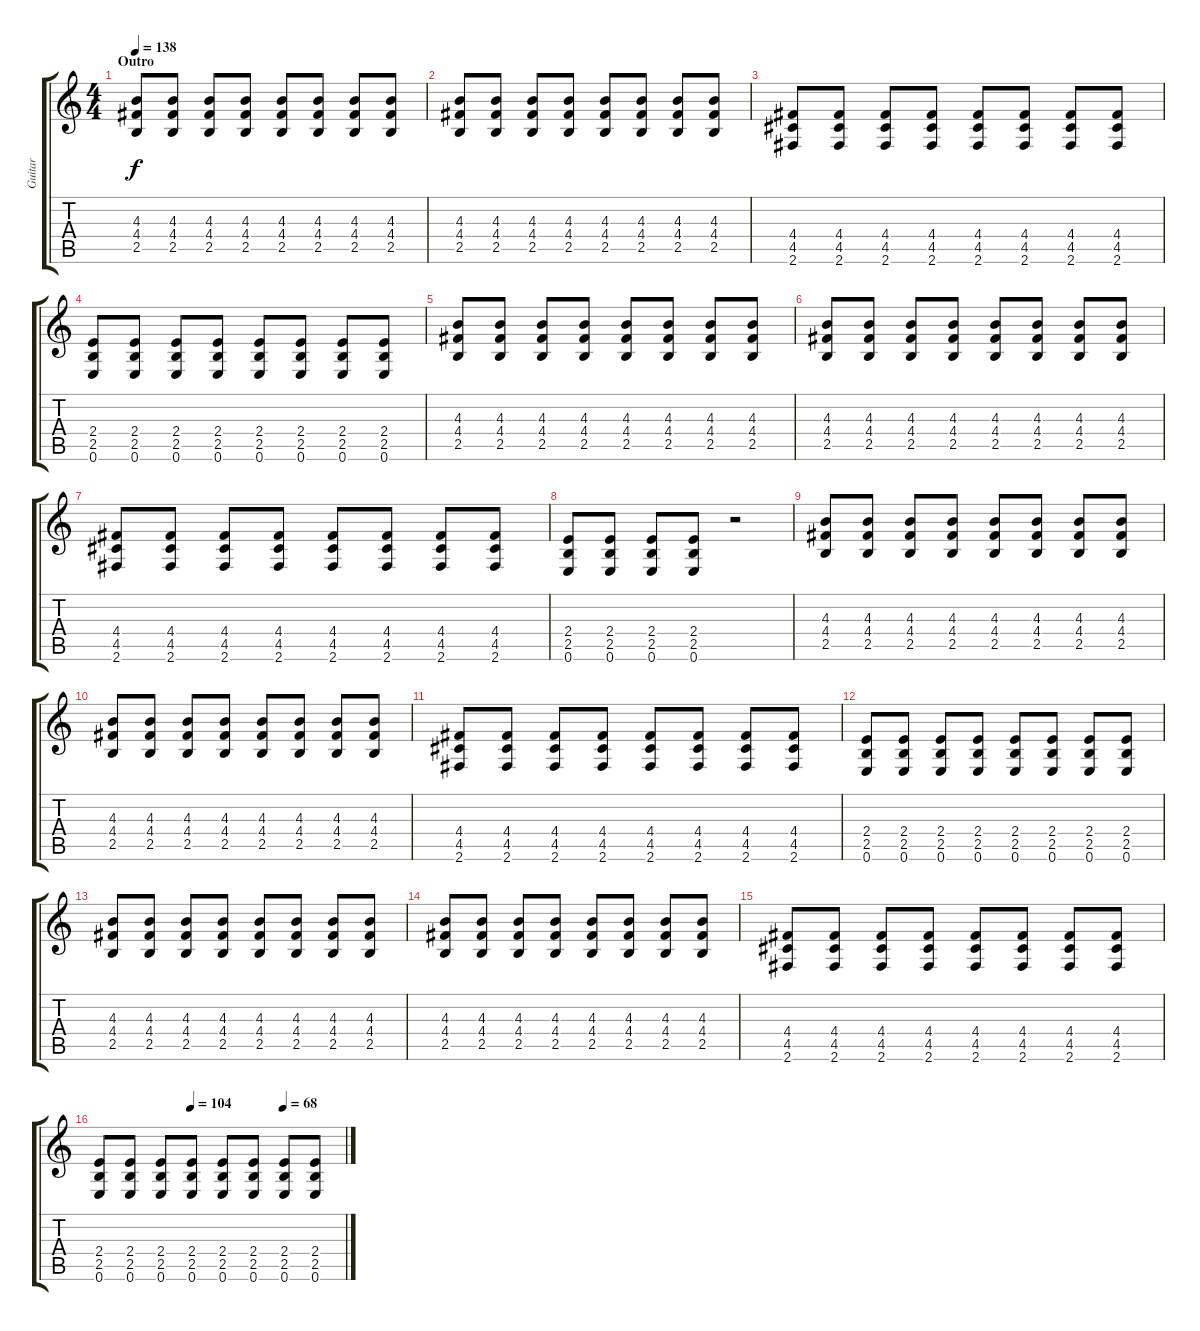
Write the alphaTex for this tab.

\track ("Guitar " "Guitar ") {instrument distortionguitar}
\staff {score tabs}
\tuning (E4 B3 G3 D3 A2 E2) {hide}
\ts (4 4)
\section ("" "Outro")
\tempo 138
\clef g2
\ks c
(4.3 4.4 2.5).8{dy f} (4.3 4.4 2.5).8 (4.3 4.4 2.5).8 (4.3 4.4 2.5).8 (4.3 4.4 2.5).8 (4.3 4.4 2.5).8 (4.3 4.4 2.5).8 (4.3 4.4 2.5).8 |
(4.3 4.4 2.5).8 (4.3 4.4 2.5).8 (4.3 4.4 2.5).8 (4.3 4.4 2.5).8 (4.3 4.4 2.5).8 (4.3 4.4 2.5).8 (4.3 4.4 2.5).8 (4.3 4.4 2.5).8 |
(4.4 4.5 2.6).8 (4.4 4.5 2.6).8 (4.4 4.5 2.6).8 (4.4 4.5 2.6).8 (4.4 4.5 2.6).8 (4.4 4.5 2.6).8 (4.4 4.5 2.6).8 (4.4 4.5 2.6).8 |
(2.4 2.5 0.6).8 (2.4 2.5 0.6).8 (2.4 2.5 0.6).8 (2.4 2.5 0.6).8 (2.4 2.5 0.6).8 (2.4 2.5 0.6).8 (2.4 2.5 0.6).8 (2.4 2.5 0.6).8 |
(4.3 4.4 2.5).8 (4.3 4.4 2.5).8 (4.3 4.4 2.5).8 (4.3 4.4 2.5).8 (4.3 4.4 2.5).8 (4.3 4.4 2.5).8 (4.3 4.4 2.5).8 (4.3 4.4 2.5).8 |
(4.3 4.4 2.5).8 (4.3 4.4 2.5).8 (4.3 4.4 2.5).8 (4.3 4.4 2.5).8 (4.3 4.4 2.5).8 (4.3 4.4 2.5).8 (4.3 4.4 2.5).8 (4.3 4.4 2.5).8 |
(4.4 4.5 2.6).8 (4.4 4.5 2.6).8 (4.4 4.5 2.6).8 (4.4 4.5 2.6).8 (4.4 4.5 2.6).8 (4.4 4.5 2.6).8 (4.4 4.5 2.6).8 (4.4 4.5 2.6).8 |
(2.4 2.5 0.6).8 (2.4 2.5 0.6).8 (2.4 2.5 0.6).8 (2.4 2.5 0.6).8 r.2 |
(4.3 4.4 2.5).8 (4.3 4.4 2.5).8 (4.3 4.4 2.5).8 (4.3 4.4 2.5).8 (4.3 4.4 2.5).8 (4.3 4.4 2.5).8 (4.3 4.4 2.5).8 (4.3 4.4 2.5).8 |
(4.3 4.4 2.5).8 (4.3 4.4 2.5).8 (4.3 4.4 2.5).8 (4.3 4.4 2.5).8 (4.3 4.4 2.5).8 (4.3 4.4 2.5).8 (4.3 4.4 2.5).8 (4.3 4.4 2.5).8 |
(4.4 4.5 2.6).8 (4.4 4.5 2.6).8 (4.4 4.5 2.6).8 (4.4 4.5 2.6).8 (4.4 4.5 2.6).8 (4.4 4.5 2.6).8 (4.4 4.5 2.6).8 (4.4 4.5 2.6).8 |
(2.4 2.5 0.6).8 (2.4 2.5 0.6).8 (2.4 2.5 0.6).8 (2.4 2.5 0.6).8 (2.4 2.5 0.6).8 (2.4 2.5 0.6).8 (2.4 2.5 0.6).8 (2.4 2.5 0.6).8 |
(4.3 4.4 2.5).8 (4.3 4.4 2.5).8 (4.3 4.4 2.5).8 (4.3 4.4 2.5).8 (4.3 4.4 2.5).8 (4.3 4.4 2.5).8 (4.3 4.4 2.5).8 (4.3 4.4 2.5).8 |
(4.3 4.4 2.5).8 (4.3 4.4 2.5).8 (4.3 4.4 2.5).8 (4.3 4.4 2.5).8 (4.3 4.4 2.5).8 (4.3 4.4 2.5).8 (4.3 4.4 2.5).8 (4.3 4.4 2.5).8 |
(4.4 4.5 2.6).8 (4.4 4.5 2.6).8 (4.4 4.5 2.6).8 (4.4 4.5 2.6).8 (4.4 4.5 2.6).8 (4.4 4.5 2.6).8 (4.4 4.5 2.6).8 (4.4 4.5 2.6).8 |
\tempo (104 0.375)
\tempo (68 0.75)
(2.4 2.5 0.6).8 (2.4 2.5 0.6).8 (2.4 2.5 0.6).8 (2.4 2.5 0.6).8 (2.4 2.5 0.6).8 (2.4 2.5 0.6).8 (2.4 2.5 0.6).8 (2.4 2.5 0.6).8
